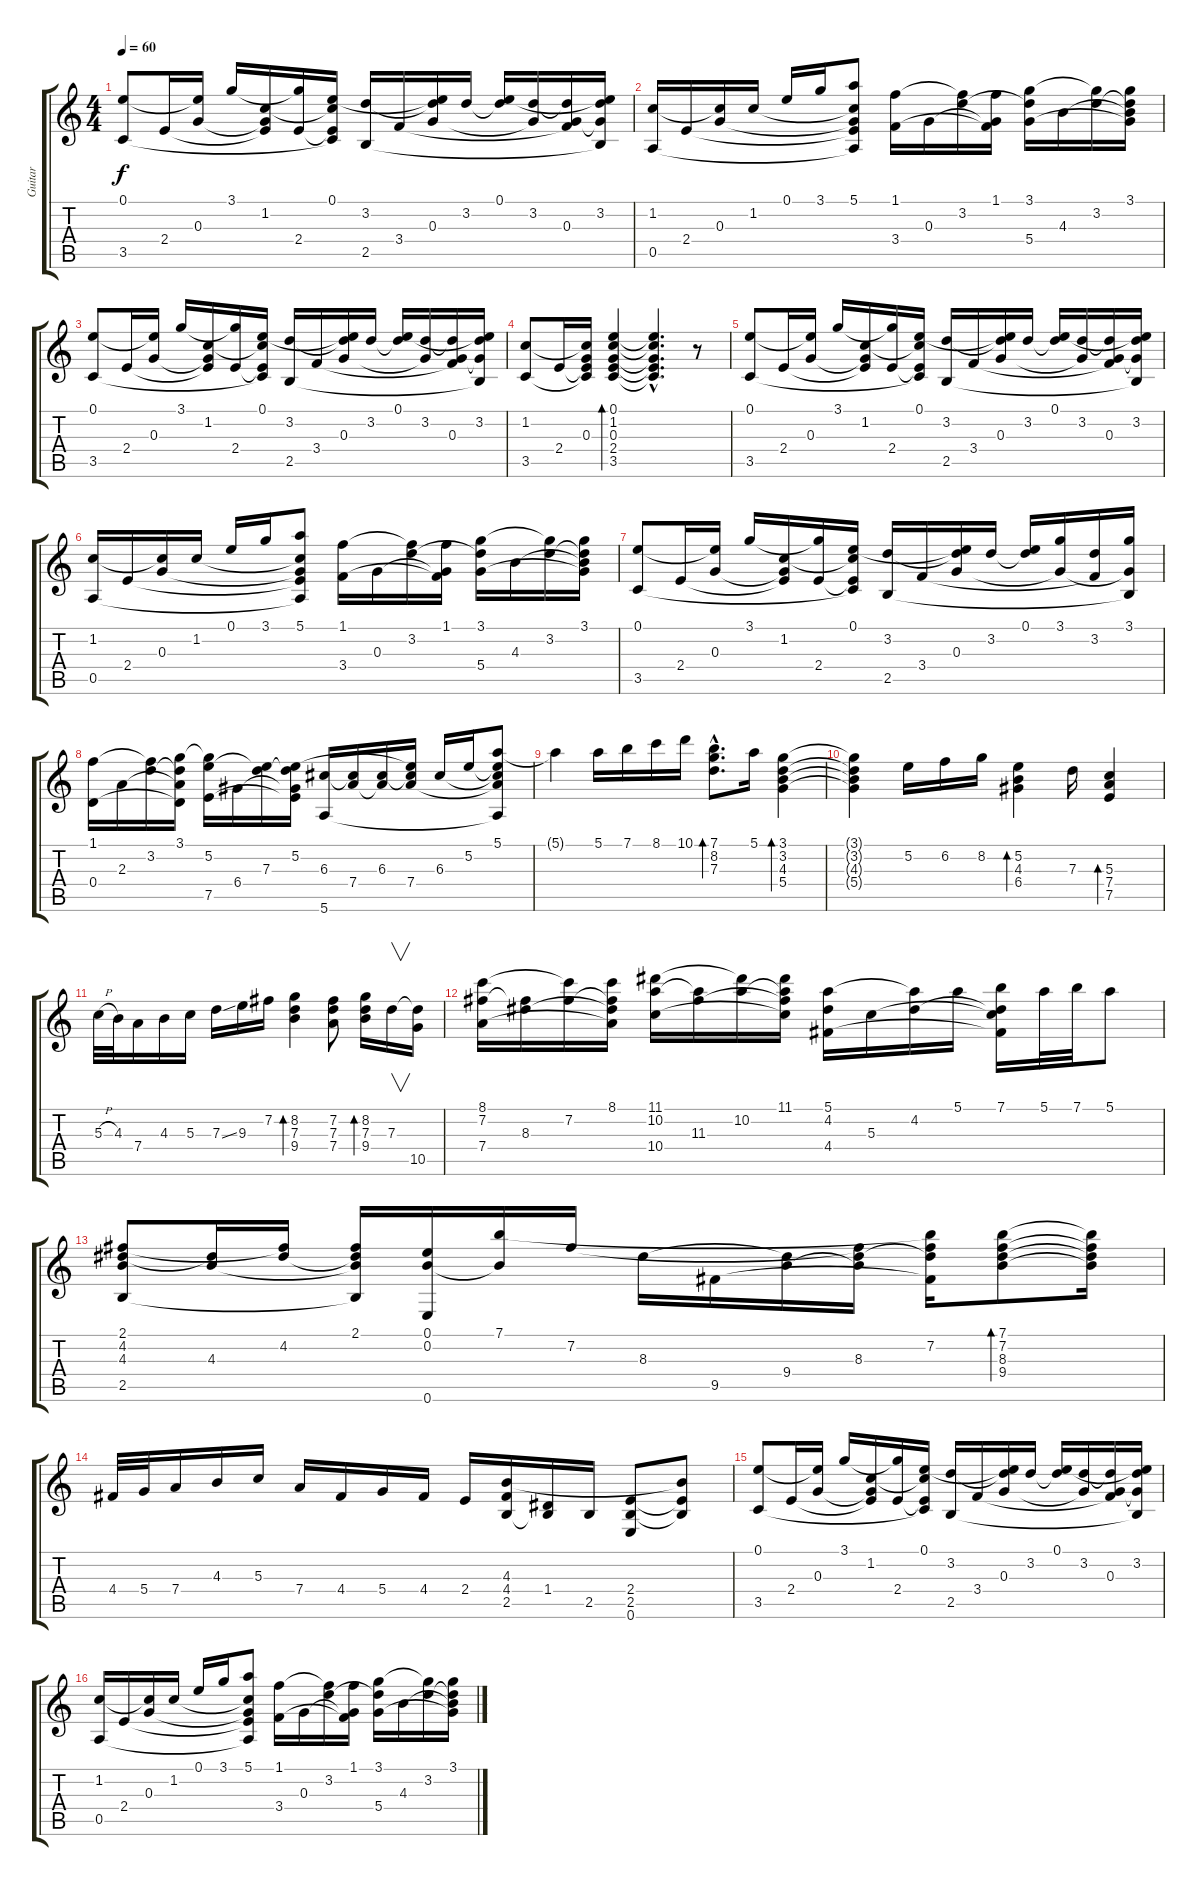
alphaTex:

\track ("Guitar" "Guitar") {instrument acousticguitarnylon}
\staff {score tabs}
\tuning (E4 B3 G3 D3 A2 E2) {hide}
\ts (4 4)
\tempo 60
\clef g2
\ks c
(0.1 3.5).8{dy f instrument acousticguitarnylon} 2.4.16 (0.1{t} 0.3).16 3.1.16 (1.2 0.3{t} 2.4{t}).16 (3.1{t} 2.4).16 (0.1 1.2{t} 2.4{t} 3.5{t}).16 (3.2 2.5).16 3.4.16 (0.1{t} 3.2{t} 0.3).16 3.2.16 (0.1 3.2{t}).16 (3.2 0.3{t}).16 (3.2{t} 0.3 3.4{t}).16 (0.1{t} 3.2 0.3{t} 2.5{t}).16 |
(1.2 0.5).16 2.4.16 (1.2{t} 0.3).16 1.2.16 0.1.16 3.1.16 (5.1 1.2{t} 0.3{t} 2.4{t} 0.5{t}).8 (1.1 3.4).16 0.3.16 (1.1{t} 3.2).16 (1.1 0.3{t} 3.4{t}).16 (3.1 3.2{t} 5.4).16 4.3.16 (3.1{t} 3.2).16 (3.1 3.2{t} 4.3{t} 5.4{t}).16 |
(0.1 3.5).8 2.4.16 (0.1{t} 0.3).16 3.1.16 (1.2 0.3{t} 2.4{t}).16 (3.1{t} 2.4).16 (0.1 1.2{t} 2.4{t} 3.5{t}).16 (3.2 2.5).16 3.4.16 (0.1{t} 3.2{t} 0.3).16 3.2.16 (0.1 3.2{t}).16 (3.2 0.3{t}).16 (3.2{t} 0.3 3.4{t}).16 (0.1{t} 3.2 0.3{t} 2.5{t}).16 |
(1.2 3.5).8 2.4.16 (1.2{t} 0.3 2.4{t} 3.5{t}).16 (0.1 1.2 0.3 2.4 3.5).4{bd 120} (0.1{hac t} 1.2{hac t} 0.3{hac t} 2.4{hac t} 3.5{hac t}).4{d} r.8 |
(0.1 3.5).8 2.4.16 (0.1{t} 0.3).16 3.1.16 (1.2 0.3{t} 2.4{t}).16 (3.1{t} 2.4).16 (0.1 1.2{t} 2.4{t} 3.5{t}).16 (3.2 2.5).16 3.4.16 (0.1{t} 3.2{t} 0.3).16 3.2.16 (0.1 3.2{t}).16 (3.2 0.3{t}).16 (3.2{t} 0.3 3.4{t}).16 (0.1{t} 3.2 0.3{t} 2.5{t}).16 |
(1.2 0.5).16 2.4.16 (1.2{t} 0.3).16 1.2.16 0.1.16 3.1.16 (5.1 1.2{t} 0.3{t} 2.4{t} 0.5{t}).8 (1.1 3.4).16 0.3.16 (1.1{t} 3.2).16 (1.1 0.3{t} 3.4{t}).16 (3.1 3.2{t} 5.4).16 4.3.16 (3.1{t} 3.2).16 (3.1 3.2{t} 4.3{t} 5.4{t}).16 |
(0.1 3.5).8 2.4.16 (0.1{t} 0.3).16 3.1.16 (1.2 0.3{t} 2.4{t}).16 (3.1{t} 2.4).16 (0.1 1.2{t} 2.4{t} 3.5{t}).16 (3.2 2.5).16 3.4.16 (0.1{t} 3.2{t} 0.3).16 3.2.16 (0.1 3.2{t}).16 (3.1 0.3{t}).16 (3.2 3.4{t}).16 (3.1 0.3{t} 2.5{t}).16 |
(1.1 0.4).16 2.3.16 (1.1{t} 3.2).16 (3.1 3.2{t} 2.3{t} 0.4{t}).16 (3.1{t} 5.2 7.5).16 6.4.16 (5.2{t} 7.3).16 (5.2 7.3{t} 6.4{t} 7.5{t}).16 (6.3 5.6).16 (6.3{t} 7.4).16 (6.3 7.4{t}).16 (5.2{t} 6.3{t} 7.4).16 6.3.16 5.2.16 (5.1 5.2{t} 6.3{t} 7.4{t} 5.6{t}).8 |
5.1{t}.4 5.1.16 7.1.16 8.1.16 10.1.16 (7.1{hac} 8.2{hac} 7.3{hac}).8{d bd 120} 5.1.16 (3.1 3.2 4.3 5.4).4{bd 120} |
(3.1{t} 3.2{t} 4.3{t} 5.4{t}).4 5.2.16 6.2.16 8.2.16 (5.2 4.3 6.4).4{bd 120} 7.3.16 (5.3 7.4 7.5).4{bd 120} |
5.3{h}.32 4.3.32 7.4.16 4.3.16 5.3.16 7.3{ss}.16 9.3.16 7.2.16 (8.2 7.3 9.4).4{bd 120} (7.2 7.3 7.4).8 (8.2 7.3 9.4).16{bd 120} 7.3.16{v} (7.3{t} 10.5).16 |
(8.1 7.2 7.4).16 (7.2{t} 8.3).16 (8.1{t} 7.2).16 (8.1 7.2{t} 8.3{t} 7.4{t}).16 (11.1 10.2 10.4).16 (10.2{t} 11.3).16 (11.1{t} 10.2).16 (11.1 10.2{t} 11.3{t} 10.4{t}).16 (5.1 4.2 4.4).16 5.3.16 (5.1{t} 4.2).16 5.1.16 (7.1 4.2{t} 5.3{t} 4.4{t}).16 5.1.32 7.1.32 5.1.8 |
(2.1 4.2 4.3 2.5).8 (4.2{t} 4.3).16 (2.1{t} 4.2).16 (2.1 4.2{t} 4.3{t} 2.5{t}).16 (0.1 0.2 0.6).16 (7.1 0.2{t}).16 7.2.16 8.3.16 9.5.16 (8.3{t} 9.4).16 (7.2{t} 8.3 9.4{t}).16 (7.1{t} 7.2 8.3{t} 9.5{t}).16 (7.1 7.2 8.3 9.4).8{bd 120} (7.1{t} 7.2{t} 8.3{t} 9.4{t}).16 |
4.4.32 5.4.32 7.4.16 4.3.16 5.3.16 7.4.16 4.4.16 5.4.16 4.4.16 2.4.16 (4.3 4.4 2.5).16 (1.4 2.5{t}).16 2.5.16 (2.4 2.5 0.6).8 (4.3{t} 2.4{t} 2.5{t}).8 |
(0.1 3.5).8 2.4.16 (0.1{t} 0.3).16 3.1.16 (1.2 0.3{t} 2.4{t}).16 (3.1{t} 2.4).16 (0.1 1.2{t} 2.4{t} 3.5{t}).16 (3.2 2.5).16 3.4.16 (0.1{t} 3.2{t} 0.3).16 3.2.16 (0.1 3.2{t}).16 (3.2 0.3{t}).16 (3.2{t} 0.3 3.4{t}).16 (0.1{t} 3.2 0.3{t} 2.5{t}).16 |
(1.2 0.5).16 2.4.16 (1.2{t} 0.3).16 1.2.16 0.1.16 3.1.16 (5.1 1.2{t} 0.3{t} 2.4{t} 0.5{t}).8 (1.1 3.4).16 0.3.16 (1.1{t} 3.2).16 (1.1 0.3{t} 3.4{t}).16 (3.1 3.2{t} 5.4).16 4.3.16 (3.1{t} 3.2).16 (3.1 3.2{t} 4.3{t} 5.4{t}).16
